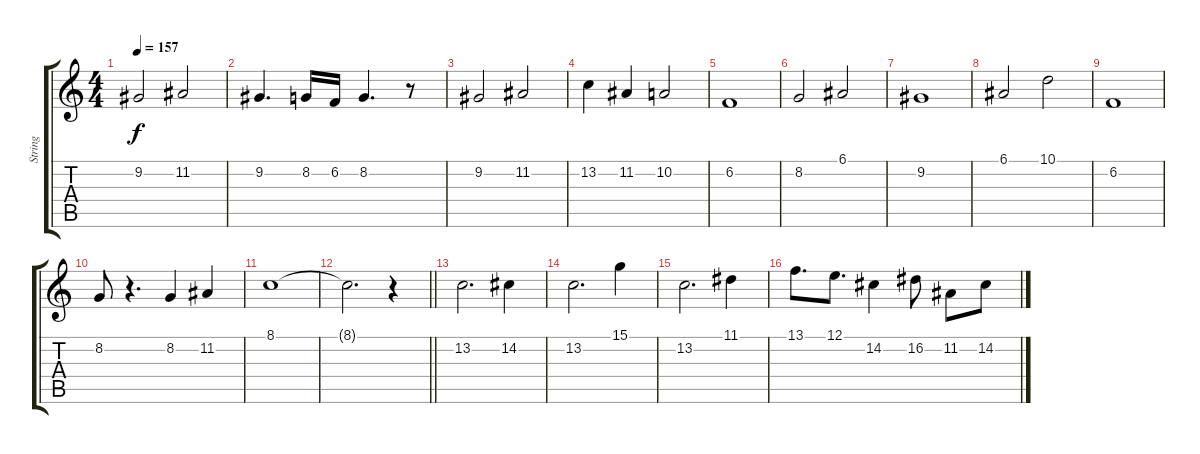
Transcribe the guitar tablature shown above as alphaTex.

\track ("String" "String") {instrument stringensemble1}
\staff {score tabs}
\tuning (E4 B3 G3 D3 A2 D2) {hide}
\ts (4 4)
\tempo 157
\clef g2
\ks c
9.2.2{dy f} 11.2.2 |
9.2.4{d} 8.2.16 6.2.16 8.2.4{d} r.8 |
9.2.2 11.2.2 |
13.2.4 11.2.4 10.2.2 |
6.2.1 |
8.2.2 6.1.2 |
9.2.1 |
6.1.2 10.1.2 |
6.2.1 |
8.2.8 r.4{d} 8.2.4 11.2.4 |
8.1.1 |
\barLineRight lightlight
8.1{t}.2{d} r.4 |
13.2.2{d} 14.2.4 |
13.2.2{d} 15.1.4 |
13.2.2{d} 11.1.4 |
13.1.8{d} 12.1.8{d} 14.2.4 16.2.8 11.2.8 14.2.8
